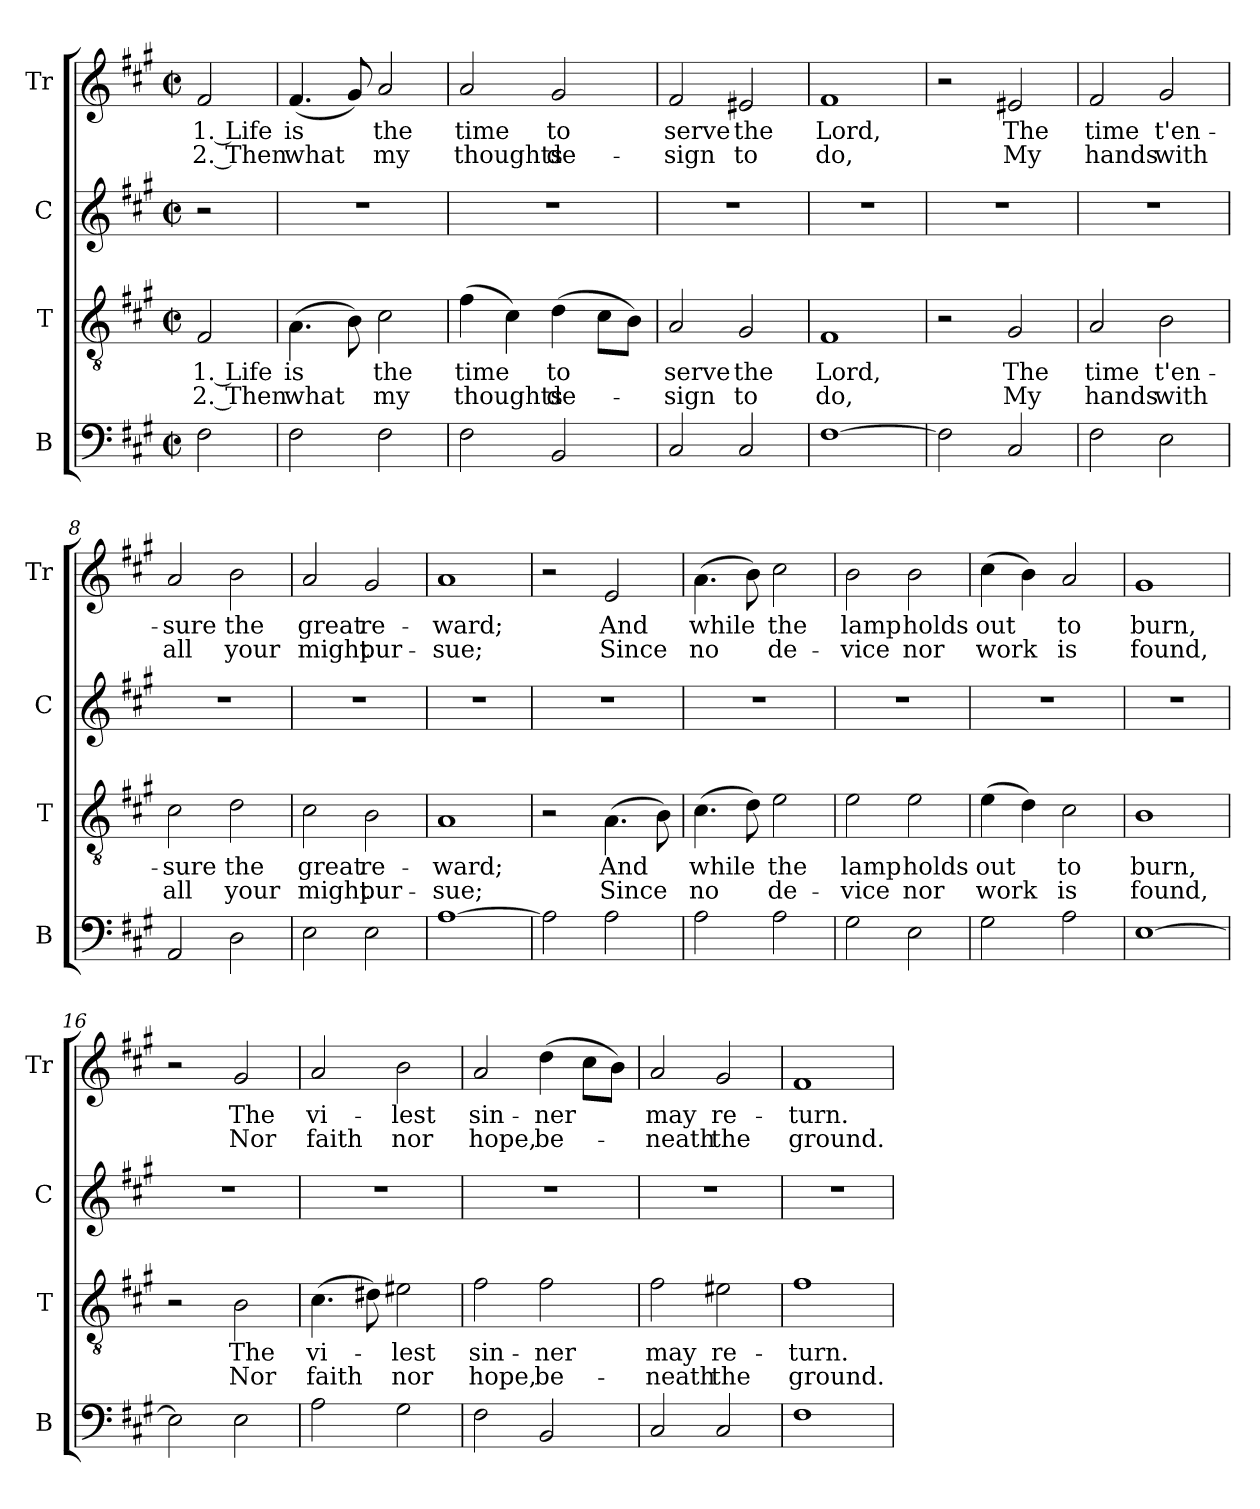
**kern	**kern	**text	**text	**kern	**kern	**text	**text
*part4	*part3	*part3	*part3	*part2	*part1	*part1	*part1
*staff4	*staff3	*staff3	*staff3	*staff2	*staff1	*staff1	*staff1
*I"B	*I"T	*	*	*I"C	*I"Tr	*	*
*I'B	*I'T	*	*	*I'C	*I'Tr	*	*
*clefF4	*clefGv2	*	*	*clefG2	*clefG2	*	*
*k[f#c#g#]	*k[f#c#g#]	*	*	*k[f#c#g#]	*k[f#c#g#]	*	*
*M2/2	*M2/2	*	*	*M2/2	*M2/2	*	*
*met(c|)	*met(c|)	*	*	*met(c|)	*met(c|)	*	*
*MM140	*MM140	*	*	*MM140	*MM140	*	*
=1	=1	=1	=1	=1	=1	=1	=1
!	!	!LO:LY:b	!LO:LY:b	!	!	!LO:LY:b	!LO:LY:b
2F#\	2F#/	1. Life	2. Then	2r	2f#/	1. Life	2. Then
=2	=2	=2	=2	=2	=2	=2	=2
!	!	!LO:LY:b	!LO:LY:b	!	!	!LO:LY:b	!LO:LY:b
2F#\	(>4.A\	is	what	1r	(<4.f#/	is	what
.	8B\)	.	.	.	8g#/)	.	.
!	!	!LO:LY:b	!LO:LY:b	!	!	!LO:LY:b	!LO:LY:b
2F#\	2c#\	the	my	.	2a/	the	my
=3	=3	=3	=3	=3	=3	=3	=3
!	!	!LO:LY:b	!LO:LY:b	!	!	!LO:LY:b	!LO:LY:b
2F#\	(>4f#\	time	thoughts	1r	2a/	time	thoughts
.	4c#\)	.	.	.	.	.	.
!	!	!LO:LY:b	!LO:LY:b	!	!	!LO:LY:b	!LO:LY:b
2BB/	(>4d\	to	de-	.	2g#/	to	de-
.	8c#\L	.	.	.	.	.	.
.	8B\J)	.	.	.	.	.	.
=4	=4	=4	=4	=4	=4	=4	=4
!	!	!LO:LY:b	!LO:LY:b	!	!	!LO:LY:b	!LO:LY:b
2C#/	2A/	serve	-sign	1r	2f#/	serve	-sign
!	!	!LO:LY:b	!LO:LY:b	!	!	!LO:LY:b	!LO:LY:b
2C#/	2G#/	the	to	.	2e#X/	the	to
=5	=5	=5	=5	=5	=5	=5	=5
!	!	!LO:LY:b	!LO:LY:b	!	!	!LO:LY:b	!LO:LY:b
[1F#	1F#	Lord,	do,	1r	1f#	Lord,	do,
=6	=6	=6	=6	=6	=6	=6	=6
2F#\]	2r	.	.	1r	2r	.	.
!	!	!LO:LY:b	!LO:LY:b	!	!	!LO:LY:b	!LO:LY:b
2C#/	2G#/	The	My	.	2e#X/	The	My
=7	=7	=7	=7	=7	=7	=7	=7
!	!	!LO:LY:b	!LO:LY:b	!	!	!LO:LY:b	!LO:LY:b
2F#\	2A/	time	hands	1r	2f#/	time	hands
!	!	!LO:LY:b	!LO:LY:b	!	!	!LO:LY:b	!LO:LY:b
2E\	2B\	t'en-	with	.	2g#/	t'en-	with
=8	=8	=8	=8	=8	=8	=8	=8
!	!	!LO:LY:b	!LO:LY:b	!	!	!LO:LY:b	!LO:LY:b
2AA/	2c#\	-sure	all	1r	2a/	-sure	all
!	!	!LO:LY:b	!LO:LY:b	!	!	!LO:LY:b	!LO:LY:b
2D\	2d\	the	your	.	2b\	the	your
=9	=9	=9	=9	=9	=9	=9	=9
!	!	!LO:LY:b	!LO:LY:b	!	!	!LO:LY:b	!LO:LY:b
2E\	2c#\	great	might	1r	2a/	great	might
!	!	!LO:LY:b	!LO:LY:b	!	!	!LO:LY:b	!LO:LY:b
2E\	2B\	re-	pur-	.	2g#/	re-	pur-
=10	=10	=10	=10	=10	=10	=10	=10
!	!	!LO:LY:b	!LO:LY:b	!	!	!LO:LY:b	!LO:LY:b
[1A	1A	-ward;	-sue;	1r	1a	-ward;	-sue;
!!LO:LB:g=z
=11	=11	=11	=11	=11	=11	=11	=11
2A\]	2r	.	.	1r	2r	.	.
!	!	!LO:LY:b	!LO:LY:b	!	!	!LO:LY:b	!LO:LY:b
2A\	(>4.A\	And	Since	.	2e/	And	Since
.	8B\)	.	.	.	.	.	.
=12	=12	=12	=12	=12	=12	=12	=12
!	!	!LO:LY:b	!LO:LY:b	!	!	!LO:LY:b	!LO:LY:b
2A\	(>4.c#\	while	no	1r	(>4.a\	while	no
.	8d\)	.	.	.	8b\)	.	.
!	!	!LO:LY:b	!LO:LY:b	!	!	!LO:LY:b	!LO:LY:b
2A\	2e\	the	de-	.	2cc#\	the	de-
=13	=13	=13	=13	=13	=13	=13	=13
!	!	!LO:LY:b	!LO:LY:b	!	!	!LO:LY:b	!LO:LY:b
2G#\	2e\	lamp	-vice	1r	2b\	lamp	-vice
!	!	!LO:LY:b	!LO:LY:b	!	!	!LO:LY:b	!LO:LY:b
2E\	2e\	holds	nor	.	2b\	holds	nor
=14	=14	=14	=14	=14	=14	=14	=14
!	!	!LO:LY:b	!LO:LY:b	!	!	!LO:LY:b	!LO:LY:b
2G#\	(>4e\	out	work	1r	(>4cc#\	out	work
.	4d\)	.	.	.	4b\)	.	.
!	!	!LO:LY:b	!LO:LY:b	!	!	!LO:LY:b	!LO:LY:b
2A\	2c#\	to	is	.	2a/	to	is
=15	=15	=15	=15	=15	=15	=15	=15
!	!	!LO:LY:b	!LO:LY:b	!	!	!LO:LY:b	!LO:LY:b
[1E	1B	burn,	found,	1r	1g#	burn,	found,
=16	=16	=16	=16	=16	=16	=16	=16
2E\]	2r	.	.	1r	2r	.	.
!	!	!LO:LY:b	!LO:LY:b	!	!	!LO:LY:b	!LO:LY:b
2E\	2B\	The	Nor	.	2g#/	The	Nor
=17	=17	=17	=17	=17	=17	=17	=17
!	!	!LO:LY:b	!LO:LY:b	!	!	!LO:LY:b	!LO:LY:b
2A\	(>4.c#\	vi-	faith	1r	2a/	vi-	faith
.	8d#X\)	.	.	.	.	.	.
!	!	!LO:LY:b	!LO:LY:b	!	!	!LO:LY:b	!LO:LY:b
2G#\	2e#X\	-lest	nor	.	2b\	-lest	nor
=18	=18	=18	=18	=18	=18	=18	=18
!	!	!LO:LY:b	!LO:LY:b	!	!	!LO:LY:b	!LO:LY:b
2F#\	2f#\	sin-	hope,	1r	2a/	sin-	hope,
!	!	!LO:LY:b	!LO:LY:b	!	!	!LO:LY:b	!LO:LY:b
2BB/	2f#\	-ner	be-	.	(>4dd\	-ner	be-
.	.	.	.	.	8cc#\L	.	.
.	.	.	.	.	8b\J)	.	.
=19	=19	=19	=19	=19	=19	=19	=19
!	!	!LO:LY:b	!LO:LY:b	!	!	!LO:LY:b	!LO:LY:b
2C#/	2f#\	may	-neath	1r	2a/	may	-neath
!	!	!LO:LY:b	!LO:LY:b	!	!	!LO:LY:b	!LO:LY:b
2C#/	2e#X\	re-	the	.	2g#/	re-	the
=20	=20	=20	=20	=20	=20	=20	=20
!	!	!LO:LY:b	!LO:LY:b	!	!	!LO:LY:b	!LO:LY:b
1F#	1f#	-turn.	ground.	1r	1f#	-turn.	ground.
=	=	=	=	=	=	=	=
*-	*-	*-	*-	*-	*-	*-	*-
